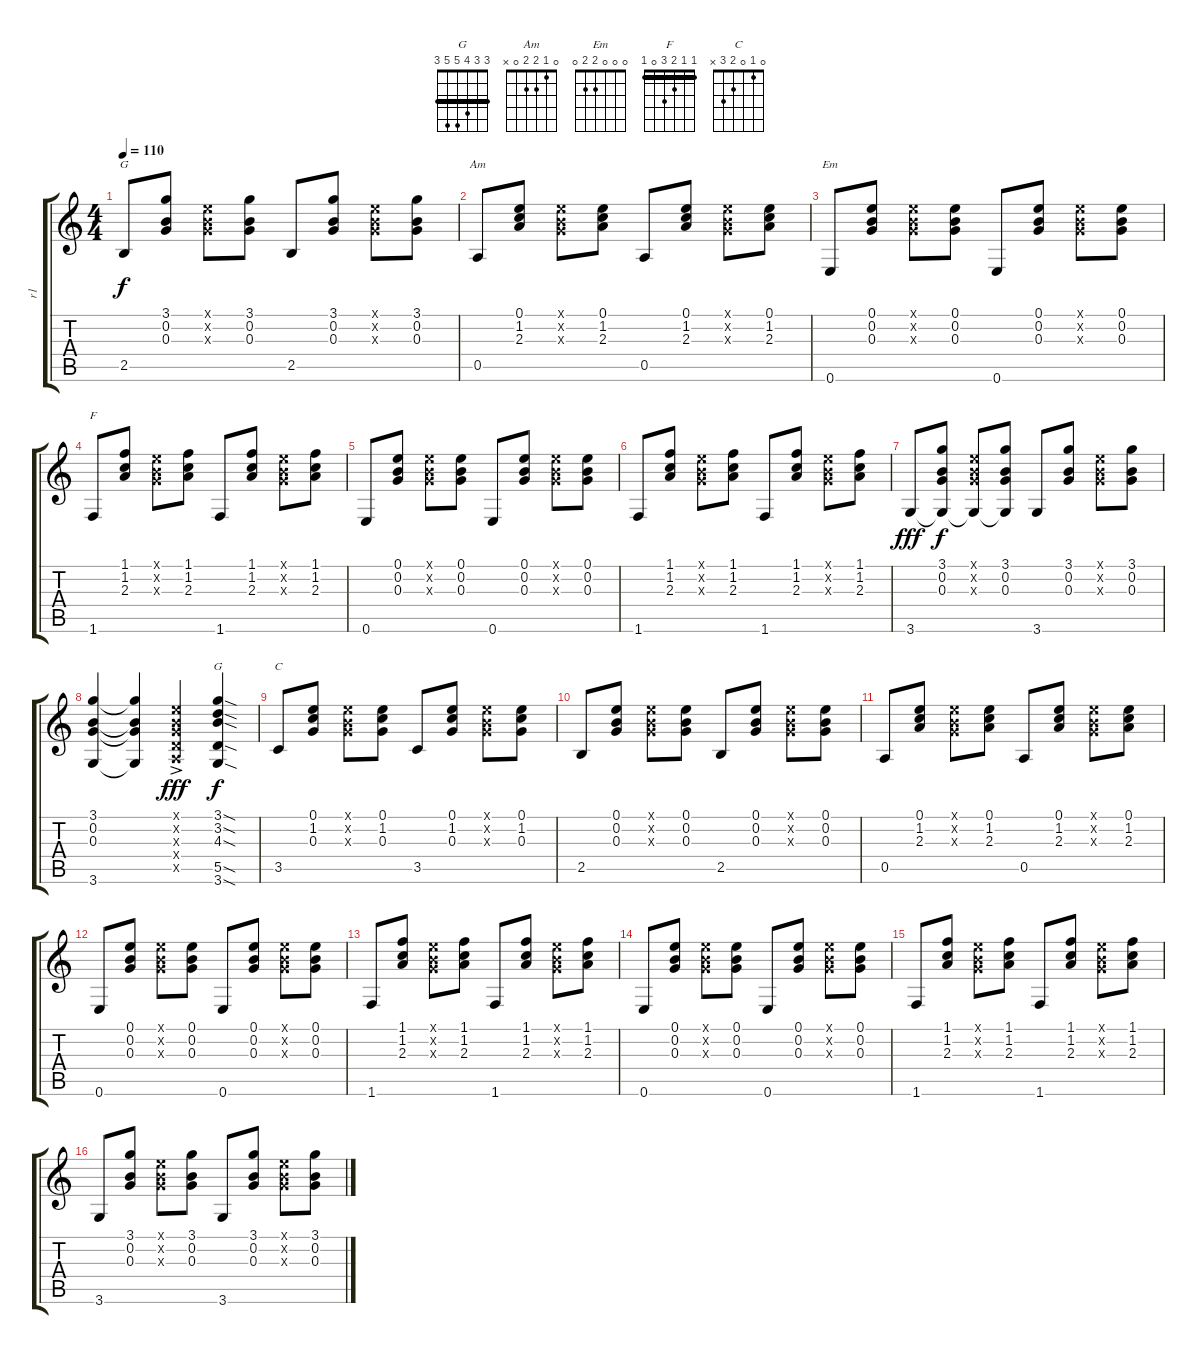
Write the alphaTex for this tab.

\track ("r1" "r1") {instrument acousticguitarsteel}
\staff {score tabs}
\tuning (E4 B3 G3 D3 A2 E2) {hide}
\chord ("G" 3 0 0 0 2 3)
\chord ("Am" 0 1 2 2 0 x)
\chord ("Em" 0 0 0 2 2 0)
\chord ("F" 1 1 2 3 0 1) {barre 1}
\chord ("G" 3 3 4 5 5 3) {barre 3}
\chord ("C" 0 1 0 2 3 x)
\ts (4 4)
\tempo 110
\clef g2
\ks c
2.5.8{ch "G" dy f} (3.1 0.2 0.3).8 (0.1{x} 0.2{x} 0.3{x}).8 (3.1 0.2 0.3).8 2.5.8 (3.1 0.2 0.3).8 (0.1{x} 0.2{x} 0.3{x}).8 (3.1 0.2 0.3).8 |
0.5.8{ch "Am"} (0.1 1.2 2.3).8 (0.1{x} 0.2{x} 0.3{x}).8 (0.1 1.2 2.3).8 0.5.8 (0.1 1.2 2.3).8 (0.1{x} 0.2{x} 0.3{x}).8 (0.1 1.2 2.3).8 |
0.6.8{ch "Em"} (0.1 0.2 0.3).8 (0.1{x} 0.2{x} 0.3{x}).8 (0.1 0.2 0.3).8 0.6.8 (0.1 0.2 0.3).8 (0.1{x} 0.2{x} 0.3{x}).8 (0.1 0.2 0.3).8 |
1.6.8{ch "F"} (1.1 1.2 2.3).8 (0.1{x} 0.2{x} 0.3{x}).8 (1.1 1.2 2.3).8 1.6.8 (1.1 1.2 2.3).8 (0.1{x} 0.2{x} 0.3{x}).8 (1.1 1.2 2.3).8 |
0.6.8 (0.1 0.2 0.3).8 (0.1{x} 0.2{x} 0.3{x}).8 (0.1 0.2 0.3).8 0.6.8 (0.1 0.2 0.3).8 (0.1{x} 0.2{x} 0.3{x}).8 (0.1 0.2 0.3).8 |
1.6.8 (1.1 1.2 2.3).8 (0.1{x} 0.2{x} 0.3{x}).8 (1.1 1.2 2.3).8 1.6.8 (1.1 1.2 2.3).8 (0.1{x} 0.2{x} 0.3{x}).8 (1.1 1.2 2.3).8 |
3.6.8{dy fff volume 16} (3.1 0.2 0.3 3.6{t}).8{dy f} (0.1{x} 0.2{x} 0.3{x} 3.6{t}).8 (3.1 0.2 0.3 3.6{t}).8 3.6.8 (3.1 0.2 0.3).8 (0.1{x} 0.2{x} 0.3{x}).8 (3.1 0.2 0.3).8 |
(3.1 0.2 0.3 3.6).4{volume 11} (3.1{t} 0.2{t} 0.3{t} 3.6{t}).4 (0.1{x} 0.2{ac x} 0.3{x} 0.4{x} 0.5{x}).4{dy fff} (3.1{sod} 3.2{sod} 4.3{sod} 5.5{sod} 3.6{sod}).4{ch "G" dy f} |
3.5.8{ch "C"} (0.1 1.2 0.3).8 (0.1{x} 0.2{x} 0.3{x}).8 (0.1 1.2 0.3).8 3.5.8 (0.1 1.2 0.3).8 (0.1{x} 0.2{x} 0.3{x}).8 (0.1 1.2 0.3).8 |
2.5.8 (0.1 0.2 0.3).8 (0.1{x} 0.2{x} 0.3{x}).8 (0.1 0.2 0.3).8 2.5.8 (0.1 0.2 0.3).8 (0.1{x} 0.2{x} 0.3{x}).8 (0.1 0.2 0.3).8 |
0.5.8 (0.1 1.2 2.3).8 (0.1{x} 0.2{x} 0.3{x}).8 (0.1 1.2 2.3).8 0.5.8 (0.1 1.2 2.3).8 (0.1{x} 0.2{x} 0.3{x}).8 (0.1 1.2 2.3).8 |
0.6.8 (0.1 0.2 0.3).8 (0.1{x} 0.2{x} 0.3{x}).8 (0.1 0.2 0.3).8 0.6.8 (0.1 0.2 0.3).8 (0.1{x} 0.2{x} 0.3{x}).8 (0.1 0.2 0.3).8 |
1.6.8 (1.1 1.2 2.3).8 (0.1{x} 0.2{x} 0.3{x}).8 (1.1 1.2 2.3).8 1.6.8 (1.1 1.2 2.3).8 (0.1{x} 0.2{x} 0.3{x}).8 (1.1 1.2 2.3).8 |
0.6.8 (0.1 0.2 0.3).8 (0.1{x} 0.2{x} 0.3{x}).8 (0.1 0.2 0.3).8 0.6.8 (0.1 0.2 0.3).8 (0.1{x} 0.2{x} 0.3{x}).8 (0.1 0.2 0.3).8 |
1.6.8 (1.1 1.2 2.3).8 (0.1{x} 0.2{x} 0.3{x}).8 (1.1 1.2 2.3).8 1.6.8 (1.1 1.2 2.3).8 (0.1{x} 0.2{x} 0.3{x}).8 (1.1 1.2 2.3).8 |
3.6.8 (3.1 0.2 0.3).8 (0.1{x} 0.2{x} 0.3{x}).8 (3.1 0.2 0.3).8 3.6.8 (3.1 0.2 0.3).8 (0.1{x} 0.2{x} 0.3{x}).8 (3.1 0.2 0.3).8
